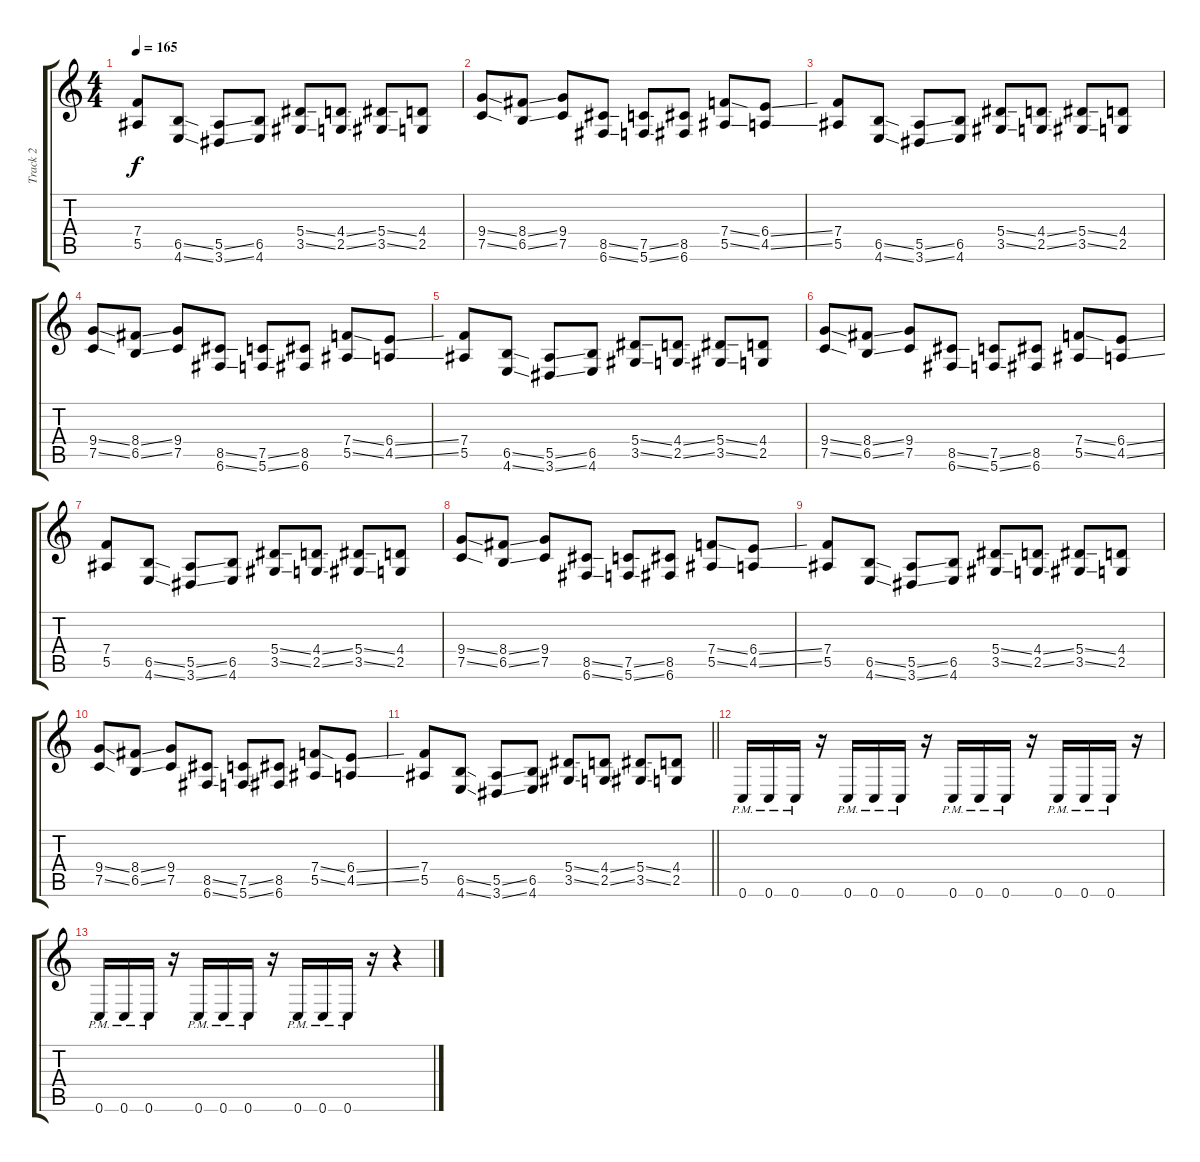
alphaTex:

\track ("Track 2" "Track 2") {instrument distortionguitar}
\staff {score tabs}
\tuning (C4 G3 Eb3 Bb2 F2 C2) {hide}
\ts (4 4)
\tempo 165
\clef g2
\ks c
(7.4 5.5).8{dy f} (6.5{ss} 4.6{ss}).8 (5.5{ss} 3.6{ss}).8 (6.5 4.6).8 (5.4{ss} 3.5{ss}).8 (4.4{ss} 2.5{ss}).8 (5.4{ss} 3.5{ss}).8 (4.4 2.5).8 |
(9.4{ss} 7.5{ss}).8 (8.4{ss} 6.5{ss}).8 (9.4 7.5).8 (8.5{ss} 6.6{ss}).8 (7.5{ss} 5.6{ss}).8 (8.5 6.6).8 (7.4{ss} 5.5{ss}).8 (6.4{ss} 4.5{ss}).8 |
(7.4 5.5).8 (6.5{ss} 4.6{ss}).8 (5.5{ss} 3.6{ss}).8 (6.5 4.6).8 (5.4{ss} 3.5{ss}).8 (4.4{ss} 2.5{ss}).8 (5.4{ss} 3.5{ss}).8 (4.4 2.5).8 |
(9.4{ss} 7.5{ss}).8 (8.4{ss} 6.5{ss}).8 (9.4 7.5).8 (8.5{ss} 6.6{ss}).8 (7.5{ss} 5.6{ss}).8 (8.5 6.6).8 (7.4{ss} 5.5{ss}).8 (6.4{ss} 4.5{ss}).8 |
(7.4 5.5).8 (6.5{ss} 4.6{ss}).8 (5.5{ss} 3.6{ss}).8 (6.5 4.6).8 (5.4{ss} 3.5{ss}).8 (4.4{ss} 2.5{ss}).8 (5.4{ss} 3.5{ss}).8 (4.4 2.5).8 |
(9.4{ss} 7.5{ss}).8 (8.4{ss} 6.5{ss}).8 (9.4 7.5).8 (8.5{ss} 6.6{ss}).8 (7.5{ss} 5.6{ss}).8 (8.5 6.6).8 (7.4{ss} 5.5{ss}).8 (6.4{ss} 4.5{ss}).8 |
(7.4 5.5).8 (6.5{ss} 4.6{ss}).8 (5.5{ss} 3.6{ss}).8 (6.5 4.6).8 (5.4{ss} 3.5{ss}).8 (4.4{ss} 2.5{ss}).8 (5.4{ss} 3.5{ss}).8 (4.4 2.5).8 |
(9.4{ss} 7.5{ss}).8 (8.4{ss} 6.5{ss}).8 (9.4 7.5).8 (8.5{ss} 6.6{ss}).8 (7.5{ss} 5.6{ss}).8 (8.5 6.6).8 (7.4{ss} 5.5{ss}).8 (6.4{ss} 4.5{ss}).8 |
(7.4 5.5).8 (6.5{ss} 4.6{ss}).8 (5.5{ss} 3.6{ss}).8 (6.5 4.6).8 (5.4{ss} 3.5{ss}).8 (4.4{ss} 2.5{ss}).8 (5.4{ss} 3.5{ss}).8 (4.4 2.5).8 |
(9.4{ss} 7.5{ss}).8 (8.4{ss} 6.5{ss}).8 (9.4 7.5).8 (8.5{ss} 6.6{ss}).8 (7.5{ss} 5.6{ss}).8 (8.5 6.6).8 (7.4{ss} 5.5{ss}).8 (6.4{ss} 4.5{ss}).8 |
\barLineRight lightlight
(7.4 5.5).8 (6.5{ss} 4.6{ss}).8 (5.5{ss} 3.6{ss}).8 (6.5 4.6).8 (5.4{ss} 3.5{ss}).8 (4.4{ss} 2.5{ss}).8 (5.4{ss} 3.5{ss}).8 (4.4 2.5).8 |
0.6{pm}.16 0.6{pm}.16 0.6{pm}.16 r.16 0.6{pm}.16 0.6{pm}.16 0.6{pm}.16 r.16 0.6{pm}.16 0.6{pm}.16 0.6{pm}.16 r.16 0.6{pm}.16 0.6{pm}.16 0.6{pm}.16 r.16 |
0.6{pm}.16 0.6{pm}.16 0.6{pm}.16 r.16 0.6{pm}.16 0.6{pm}.16 0.6{pm}.16 r.16 0.6{pm}.16 0.6{pm}.16 0.6{pm}.16 r.16 r.4
